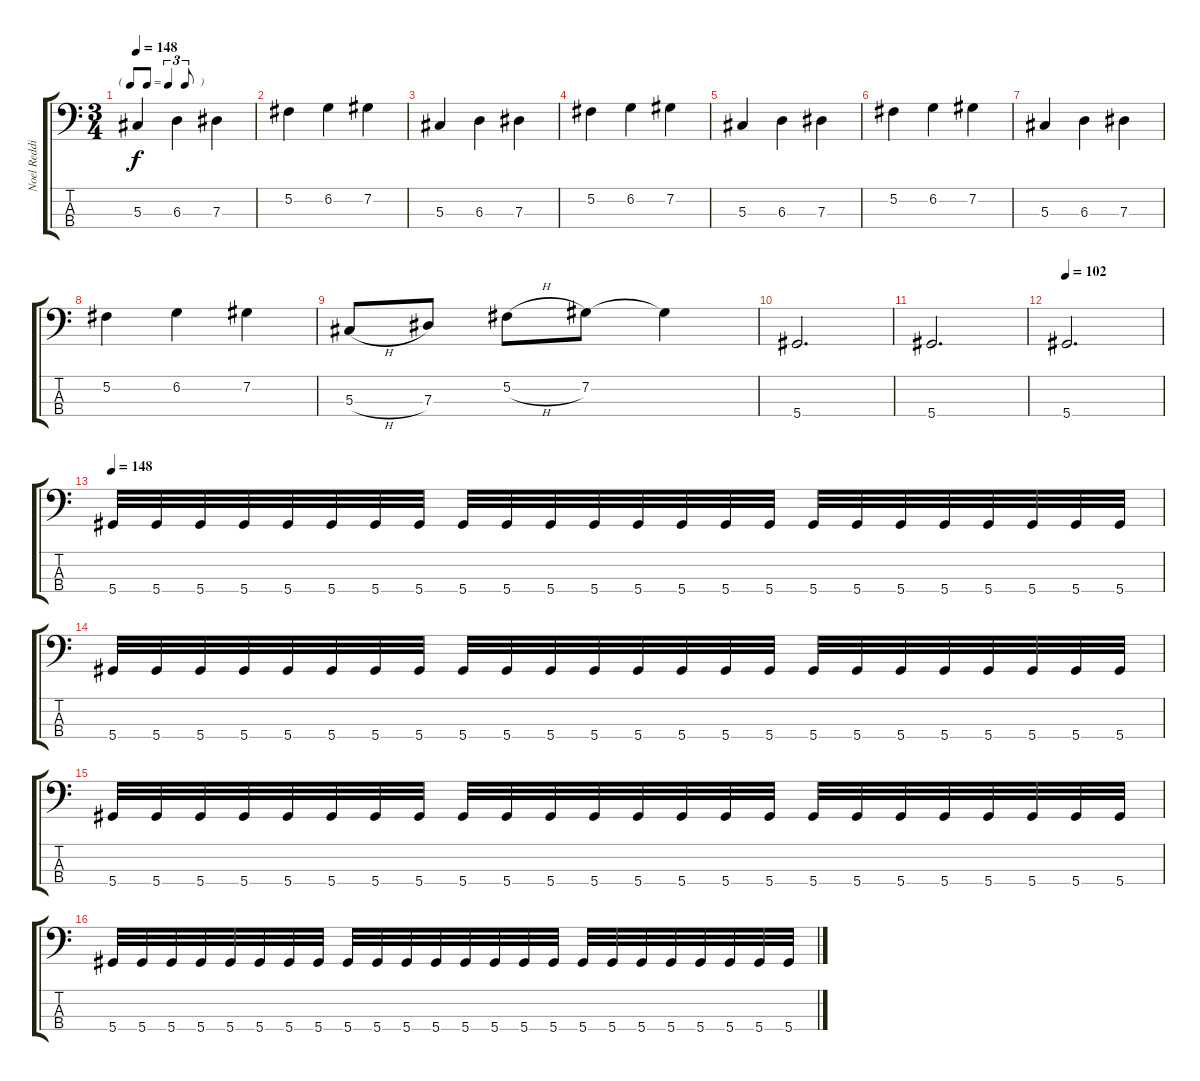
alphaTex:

\track ("Noel Redding" "Noel Reddi") {instrument electricbassfinger}
\staff {score tabs}
\tuning (Gb2 Db2 Ab1 Eb1) {hide}
\ts (3 4)
\tf triplet8th
\tempo 148
\clef f4
\ks c
5.3.4{dy f} 6.3.4 7.3.4 |
5.2.4 6.2.4 7.2.4 |
5.3.4 6.3.4 7.3.4 |
5.2.4 6.2.4 7.2.4 |
5.3.4 6.3.4 7.3.4 |
5.2.4 6.2.4 7.2.4 |
5.3.4 6.3.4 7.3.4 |
5.2.4 6.2.4 7.2.4 |
5.3{h}.8 7.3.8 5.2{h}.8 7.2.8 7.2{t}.4 |
5.4.2{d} |
5.4.2{d} |
\tempo 102
5.4.2{d} |
\tempo 148
5.4.32 5.4.32 5.4.32 5.4.32 5.4.32 5.4.32 5.4.32 5.4.32 5.4.32 5.4.32 5.4.32 5.4.32 5.4.32 5.4.32 5.4.32 5.4.32 5.4.32 5.4.32 5.4.32 5.4.32 5.4.32 5.4.32 5.4.32 5.4.32 |
5.4.32 5.4.32 5.4.32 5.4.32 5.4.32 5.4.32 5.4.32 5.4.32 5.4.32 5.4.32 5.4.32 5.4.32 5.4.32 5.4.32 5.4.32 5.4.32 5.4.32 5.4.32 5.4.32 5.4.32 5.4.32 5.4.32 5.4.32 5.4.32 |
5.4.32 5.4.32 5.4.32 5.4.32 5.4.32 5.4.32 5.4.32 5.4.32 5.4.32 5.4.32 5.4.32 5.4.32 5.4.32 5.4.32 5.4.32 5.4.32 5.4.32 5.4.32 5.4.32 5.4.32 5.4.32 5.4.32 5.4.32 5.4.32 |
5.4.32 5.4.32 5.4.32 5.4.32 5.4.32 5.4.32 5.4.32 5.4.32 5.4.32 5.4.32 5.4.32 5.4.32 5.4.32 5.4.32 5.4.32 5.4.32 5.4.32 5.4.32 5.4.32 5.4.32 5.4.32 5.4.32 5.4.32 5.4.32
